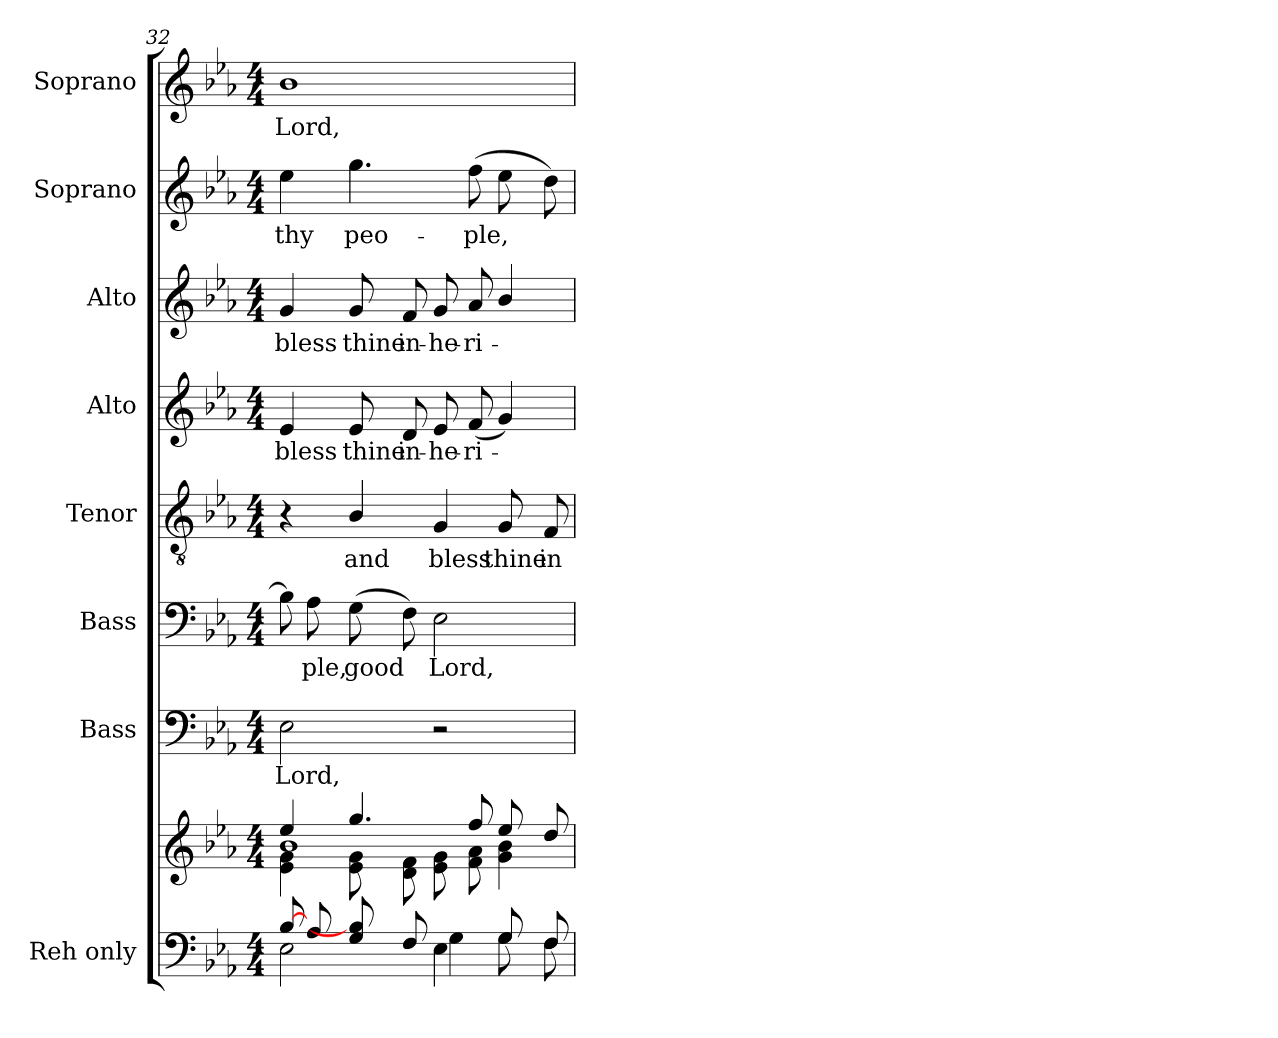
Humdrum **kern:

**kern	**kern	**kern	**text	**kern	**text	**kern	**text	**kern	**text	**kern	**text	**kern	**text	**kern	**text
*part8	*part8	*part7	*part7	*part6	*part6	*part5	*part5	*part4	*part4	*part3	*part3	*part2	*part2	*part1	*part1
*staff9	*staff8	*staff7	*staff7	*staff6	*staff6	*staff5	*staff5	*staff4	*staff4	*staff3	*staff3	*staff2	*staff2	*staff1	*staff1
*I"Reh only	*	*I"Bass	*	*I"Bass	*	*I"Tenor	*	*I"Alto	*	*I"Alto	*	*I"Soprano	*	*I"Soprano	*
*I'Reh only	*	*I'B.	*	*I'B.	*	*I'T.	*	*I'A.	*	*I'A.	*	*I'S.	*	*I'S.	*
!!LO:LB:g=z
*clefF4	*clefG2	*clefF4	*	*clefF4	*	*clefGv2	*	*clefG2	*	*clefG2	*	*clefG2	*	*clefG2	*
*	*	*	*	*	*	*ITrd7c12	*	*	*	*	*	*	*	*	*
*k[b-e-a-]	*k[b-e-a-]	*k[b-e-a-]	*	*k[b-e-a-]	*	*k[b-e-a-]	*	*k[b-e-a-]	*	*k[b-e-a-]	*	*k[b-e-a-]	*	*k[b-e-a-]	*
*E-:	*E-:	*E-:	*	*E-:	*	*E-:	*	*E-:	*	*E-:	*	*E-:	*	*E-:	*
*M4/4	*M4/4	*M4/4	*	*M4/4	*	*M4/4	*	*M4/4	*	*M4/4	*	*M4/4	*	*M4/4	*
=32	=32	=32	=32	=32	=32	=32	=32	=32	=32	=32	=32	=32	=32	=32	=32
*^	*^	*	*	*	*	*	*	*	*	*	*	*	*	*	*
*	*	*	*^	*	*	*	*	*	*	*	*	*	*	*	*	*	*
!	!	!	!	!	!	!LO:LY:b:color=#000000	!	!	!	!	!	!	!	!	!	!	!	!
!	!	!	!	!	!	!	!	!	!	!	!	!LO:LY:b:color=#000000	!	!	!	!	!	!
!	!	!	!	!	!	!	!	!	!	!	!	!	!	!LO:LY:b:color=#000000	!	!	!	!
!	!	!	!	!	!	!	!	!	!	!	!	!	!	!	!	!LO:LY:b:color=#000000	!	!
!	!	!	!	!	!	!	!	!	!	!	!	!	!	!	!	!	!	!LO:LY:b:color=#000000
[8B-i/	2E-i\	4ee-i/	4e-i\ 4gi	1b-i	2E-i\	Lord,	8B-i\]	.	4r	.	4e-i/	bless	4gi/	bless	4ee-i\	thy	1b-i	Lord,
!	!	!	!	!	!	!	!	!LO:LY:b:color=#000000	!	!	!	!	!	!	!	!	!	!
8A-i/	.	.	.	.	.	.	8A-i\	-ple,	.	.	.	.	.	.	.	.	.	.
!	!	!	!	!	!	!	!	!LO:LY:b:color=#000000	!	!	!	!	!	!	!	!	!	!
!	!	!	!	!	!	!	!	!	!	!LO:LY:b:color=#000000	!	!	!	!	!	!	!	!
!	!	!	!	!	!	!	!	!	!	!	!	!LO:LY:b:color=#000000	!	!	!	!	!	!
!	!	!	!	!	!	!	!	!	!	!	!	!	!	!LO:LY:b:color=#000000	!	!	!	!
!	!	!	!	!	!	!	!	!	!	!	!	!	!	!	!	!LO:LY:b:color=#000000	!	!
8Gi/ 8B-i]	.	4.ggi/	8e-i\ 8gi	.	.	.	(8Gi\	good	4BB-i/	and	8e-i/	thine	8gi/	thine	4.ggi\	peo-	.	.
!	!	!	!	!	!	!	!	!	!	!	!	!LO:LY:b:color=#000000	!	!	!	!	!	!
!	!	!	!	!	!	!	!	!	!	!	!	!	!	!LO:LY:b:color=#000000	!	!	!	!
8Fi/	.	.	8di\ 8fi	.	.	.	8Fi\)	.	.	.	8di/	in-	8fi/	in-	.	.	.	.
!	!	!	!	!	!	!	!	!LO:LY:b:color=#000000	!	!	!	!	!	!	!	!	!	!
!	!	!	!	!	!	!	!	!	!	!LO:LY:b:color=#000000	!	!	!	!	!	!	!	!
!	!	!	!	!	!	!	!	!	!	!	!	!LO:LY:b:color=#000000	!	!	!	!	!	!
!	!	!	!	!	!	!	!	!	!	!	!	!	!	!LO:LY:b:color=#000000	!	!	!	!
4E-i\	4Gi\	.	8e-i\ 8gi	.	2r	.	2E-i\	Lord,	4GGi/	bless	8e-i/	-he-	8gi/	-he-	.	.	.	.
!	!	!	!	!	!	!	!	!	!	!	!	!LO:LY:b:color=#000000	!	!	!	!	!	!
!	!	!	!	!	!	!	!	!	!	!	!	!	!	!LO:LY:b:color=#000000	!	!	!	!
!	!	!	!	!	!	!	!	!	!	!	!	!	!	!	!	!LO:LY:b:color=#000000	!	!
.	.	8ffi/	8fi\ 8a-i	.	.	.	.	.	.	.	(8fi/	-ri-	8a-i/	-ri-	(8ffi\	-ple,	.	.
!	!	!	!	!	!	!	!	!	!	!LO:LY:b:color=#000000	!	!	!	!	!	!	!	!
8Gi/	8Gi\	8ee-i/	4gi\ 4b-i	.	.	.	.	.	8GGi/	thine	4gi/)	.	4b-i/	.	8ee-i\	.	.	.
!	!	!	!	!	!	!	!	!	!	!LO:LY:b:color=#000000	!	!	!	!	!	!	!	!
8Fi/	8Fi\	8ddi/	.	.	.	.	.	.	8FFi/	in-	.	.	.	.	8ddi\)	.	.	.
*v	*v	*	*	*	*	*	*	*	*	*	*	*	*	*	*	*	*	*
*	*v	*v	*v	*	*	*	*	*	*	*	*	*	*	*	*	*	*
=	=	=	=	=	=	=	=	=	=	=	=	=	=	=	=
*-	*-	*-	*-	*-	*-	*-	*-	*-	*-	*-	*-	*-	*-	*-	*-
